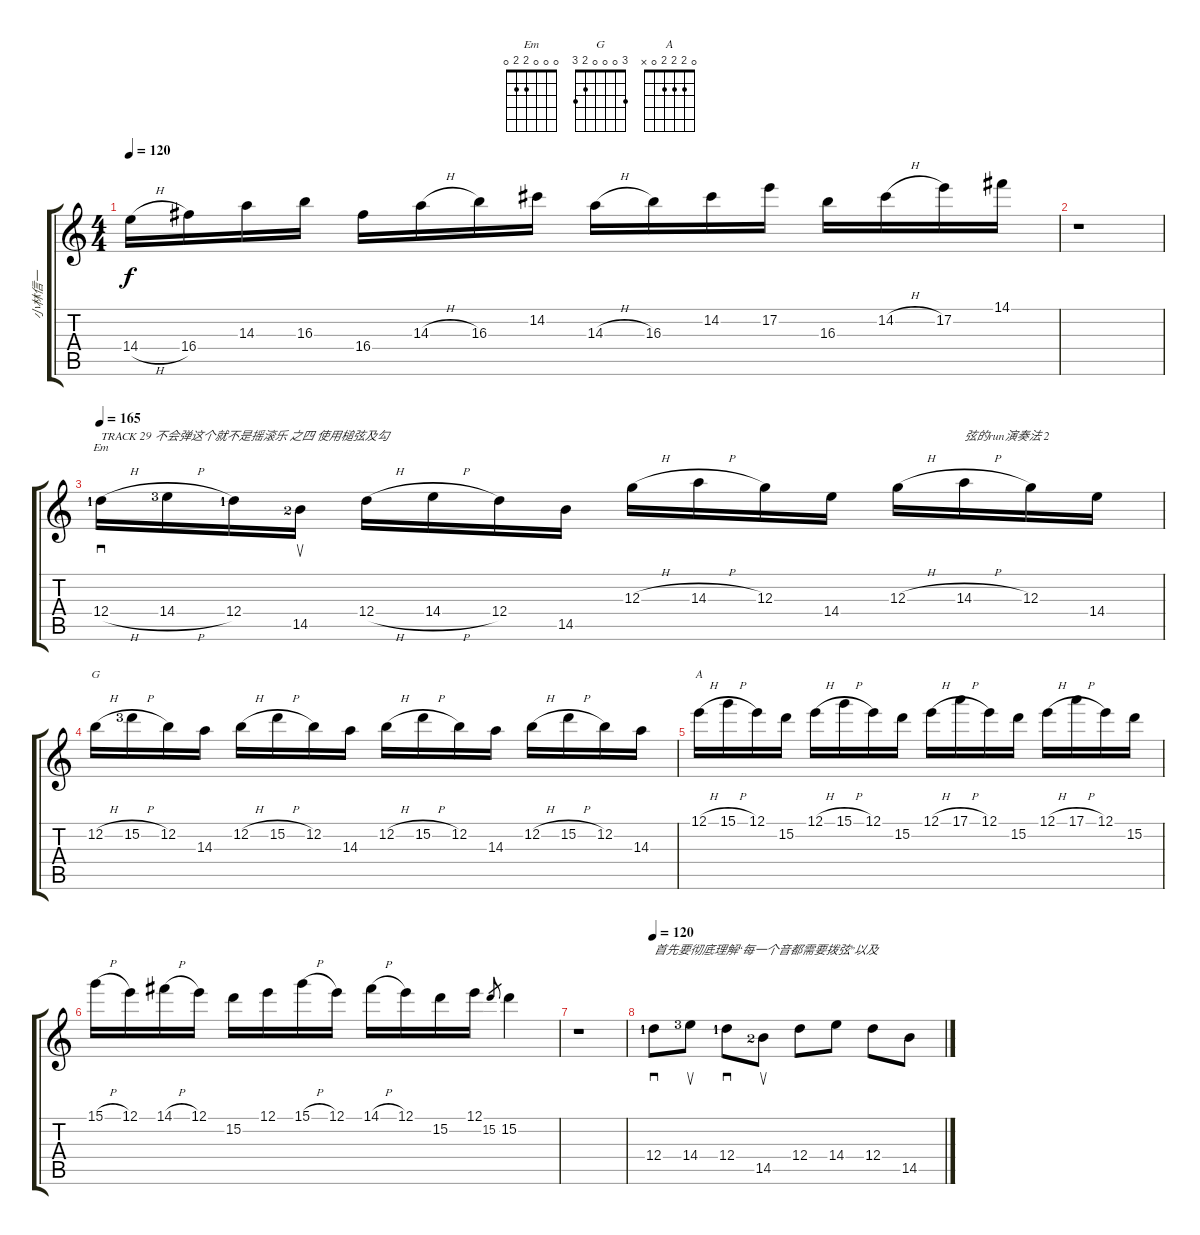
\track ("小林信一" "小林信一") {instrument overdrivenguitar}
\staff {score tabs}
\tuning (E4 B3 G3 D3 A2 E2) {hide}
\chord ("Em" 0 0 0 2 2 0)
\chord ("G" 3 0 0 0 2 3)
\chord ("A" 0 2 2 2 0 x)
\ts (4 4)
\tempo 120
\clef g2
\ks c
14.4{h}.16{dy f} 16.4.16 14.3.16 16.3.16 16.4.16 14.3{h}.16 16.3.16 14.2.16 14.3{h}.16 16.3.16 14.2.16 17.2.16 16.3.16 14.2{h}.16 17.2.16 14.1.16 |
r.1 |
\tempo 165
12.4{h lf 2}.16{sd ch "Em" txt "TRACK 29 不会弹这个就不是摇滚乐 之四 使用槌弦及勾"} 14.4{h lf 4}.16 12.4{lf 2}.16 14.5{lf 3}.16{su} 12.4{h}.16 14.4{h}.16 12.4.16 14.5.16 12.3{h}.16 14.3{h}.16 12.3.16 14.4.16 12.3{h}.16 14.3{h}.16{txt "弦的run演奏法 2"} 12.3.16 14.4.16 |
12.2{h}.16{ch "G"} 15.2{h lf 4}.16 12.2.16 14.3.16 12.2{h}.16 15.2{h}.16 12.2.16 14.3.16 12.2{h}.16 15.2{h}.16 12.2.16 14.3.16 12.2{h}.16 15.2{h}.16 12.2.16 14.3.16 |
12.1{h}.16{ch "A"} 15.1{h}.16 12.1.16 15.2.16 12.1{h}.16 15.1{h}.16 12.1.16 15.2.16 12.1{h}.16 17.1{h}.16 12.1.16 15.2.16 12.1{h}.16 17.1{h}.16 12.1.16 15.2.16 |
15.1{h}.16 12.1.16 14.1{h}.16 12.1.16 15.2.16 12.1.16 15.1{h}.16 12.1.16 14.1{h}.16 12.1.16 15.2.16 12.1.16 15.2.8{gr} 15.2.4 |
r.1 |
\tempo 120
12.4{lf 2}.8{sd txt "首先要彻底理解“每一个音都需要拨弦”以及"} 14.4{lf 4}.8{su} 12.4{lf 2}.8{sd} 14.5{lf 3}.8{su} 12.4.8 14.4.8 12.4.8 14.5.8
